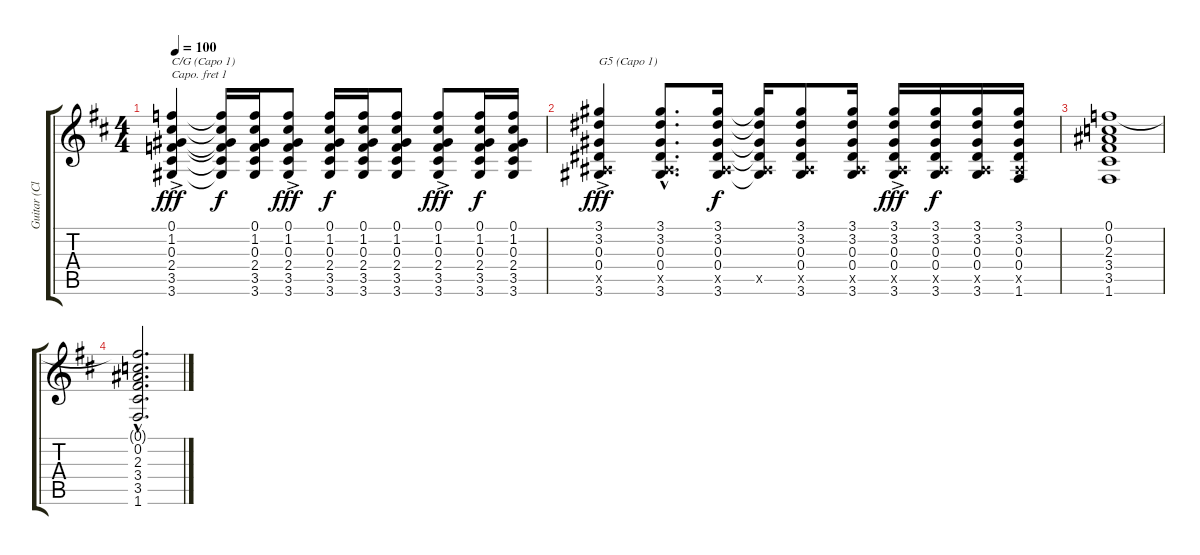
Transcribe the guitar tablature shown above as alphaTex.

\track ("Guitar (Clean) Capo 1" "Guitar (Cl") {instrument acousticguitarsteel}
\staff {score tabs}
\capo 1
\tuning (E4 B3 G3 D3 A2 E2) {hide}
\ts (4 4)
\tempo 100
\clef g2
\ks d
(0.1 1.2 0.3 2.4 3.5 3.6{ac}).4{txt "C/G (Capo 1)" dy fff} (0.1{t} 1.2{t} 0.3{t} 2.4{t} 3.5{t} 3.6{t}).16{dy f} (0.1 1.2 0.3 2.4 3.5 3.6).16 (0.1 1.2 0.3 2.4 3.5 3.6{ac}).8{dy fff} (0.1 1.2 0.3 2.4 3.5 3.6).16{dy f} (0.1 1.2 0.3 2.4 3.5 3.6).16 (0.1 1.2 0.3 2.4 3.5 3.6).8 (0.1 1.2 0.3 2.4 3.5 3.6{ac}).8{dy fff} (0.1 1.2 0.3 2.4 3.5 3.6).16{dy f} (0.1 1.2 0.3 2.4 3.5 3.6).16 |
(3.1{ac} 3.2 0.3 0.4 0.5{x} 3.6).4{txt "G5 (Capo 1)" dy fff} (3.1{hac} 3.2{hac} 0.3{hac} 0.4{hac} 0.5{hac x} 3.6).8{d} (3.1 3.2 0.3 0.4 0.5{x} 3.6).16{dy f} (3.1{t} 3.2{t} 0.3{t} 0.4{t} 0.5{x} 3.6{t}).16 (3.1 3.2 0.3 0.4 0.5{x} 3.6).8 (3.1 3.2 0.3 0.4 0.5{x} 3.6).16 (3.1 3.2 0.3 0.4 0.5{x} 3.6{ac}).16{dy fff} (3.1 3.2 0.3 0.4 0.5{x} 3.6).16{dy f} (3.1 3.2 0.3 0.4 0.5{x} 3.6).16 (3.1 3.2 0.3 0.4 0.5{x} 1.6).16 |
(0.1 0.2 2.3 3.4 3.5 1.6).1 |
(0.1{hac t} 0.2{hac} 2.3{hac} 3.4{hac} 3.5{hac} 1.6{hac}).2{d}
